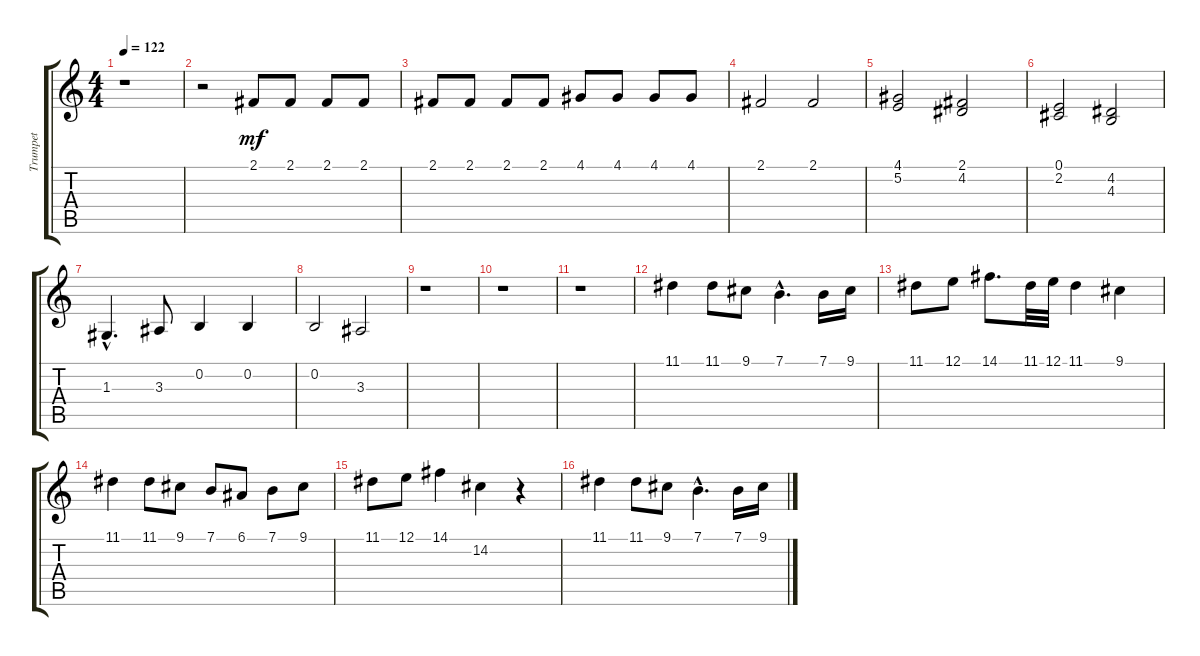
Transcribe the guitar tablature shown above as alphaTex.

\track ("Trumpet" "Trumpet") {instrument trumpet}
\staff {score tabs}
\tuning (E4 B3 G3 D3 A2 E2) {hide}
\ts (4 4)
\tempo 122
\clef g2
\ks c
r.1{dy f} |
r.2 2.1.8{dy mf instrument stringensemble1} 2.1.8 2.1.8 2.1.8 |
2.1.8 2.1.8 2.1.8 2.1.8 4.1.8 4.1.8 4.1.8 4.1.8 |
2.1.2 2.1.2 |
(4.1 5.2).2 (2.1 4.2).2 |
(0.1 2.2).2 (4.2 4.3).2 |
1.3{hac}.4{d} 3.3.8 0.2.4 0.2.4 |
0.2.2 3.3.2 |
r.1 |
r.1 |
r.1 |
11.1.4{instrument trumpet} 11.1.8 9.1.8 7.1{hac}.4{d} 7.1.16 9.1.16 |
11.1.8 12.1.8 14.1.8{d} 11.1.32 12.1.32 11.1.4 9.1.4 |
11.1.4 11.1.8 9.1.8 7.1.8 6.1.8 7.1.8 9.1.8 |
11.1.8 12.1.8 14.1.4 14.2.4 r.4 |
11.1.4 11.1.8 9.1.8 7.1{hac}.4{d} 7.1.16 9.1.16
